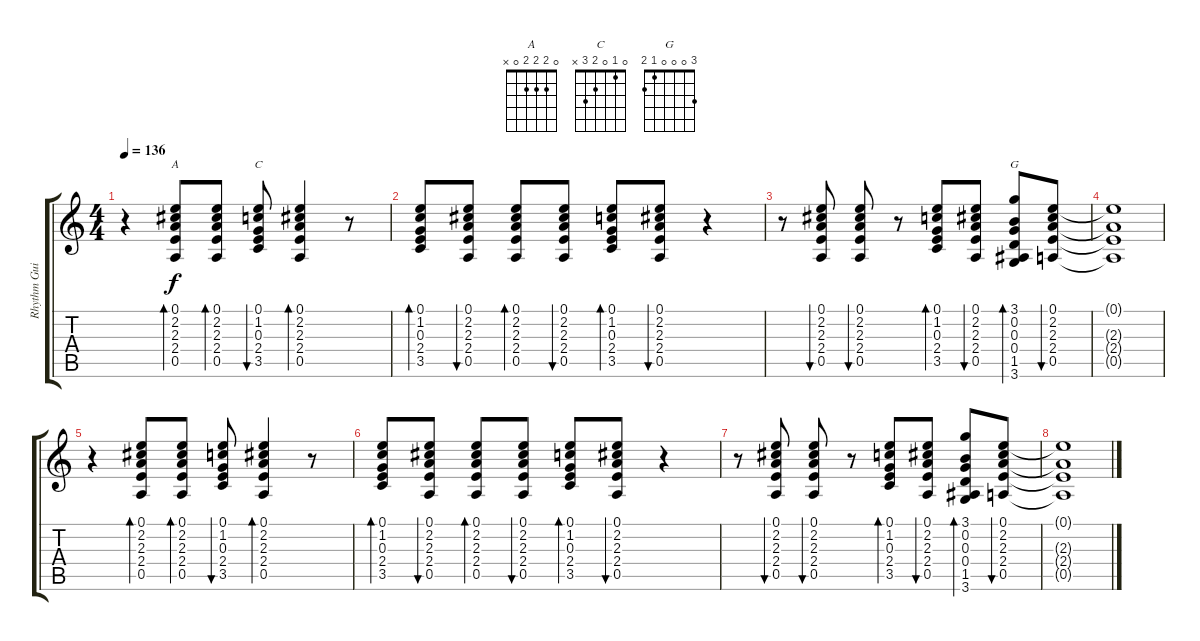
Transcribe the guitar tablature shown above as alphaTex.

\track ("Rhythm Guitar" "Rhythm Gui") {instrument overdrivenguitar}
\staff {score tabs}
\tuning (E4 B3 G3 D3 A2 E2) {hide}
\chord ("A" 0 2 2 2 0 x)
\chord ("C" 0 1 0 2 3 x)
\chord ("G" 3 0 0 0 1 2)
\ts (4 4)
\tempo 136
\clef g2
\ks c
r.4{dy f} (0.1 2.2 2.3 2.4 0.5).8{bd 60 ch "A"} (0.1 2.2 2.3 2.4 0.5).8{bd 60} (0.1 1.2 0.3 2.4 3.5).8{bu 60 ch "C"} (0.1 2.2 2.3 2.4 0.5).4{bd 60} r.8 |
(0.1 1.2 0.3 2.4 3.5).8{bd 60} (0.1 2.2 2.3 2.4 0.5).8{bu 60} (0.1 2.2 2.3 2.4 0.5).8{bd 60} (0.1 2.2 2.3 2.4 0.5).8{bu 60} (0.1 1.2 0.3 2.4 3.5).8{bd 60} (0.1 2.2 2.3 2.4 0.5).8{bu 60} r.4 |
r.8 (0.1 2.2 2.3 2.4 0.5).8{bu 60} (0.1 2.2 2.3 2.4 0.5).8{bu 60} r.8 (0.1 1.2 0.3 2.4 3.5).8{bd 60} (0.1 2.2 2.3 2.4 0.5).8{bu 60} (3.1 0.2 0.3 0.4 1.5 3.6).8{bd 60 ch "G"} (0.1 2.2 2.3 2.4 0.5).8{bu 60} |
(0.1{t} 2.3{t} 2.4{t} 0.5{t}).1 |
r.4 (0.1 2.2 2.3 2.4 0.5).8{bd 60} (0.1 2.2 2.3 2.4 0.5).8{bd 60} (0.1 1.2 0.3 2.4 3.5).8{bu 60} (0.1 2.2 2.3 2.4 0.5).4{bd 60} r.8 |
(0.1 1.2 0.3 2.4 3.5).8{bd 60} (0.1 2.2 2.3 2.4 0.5).8{bu 60} (0.1 2.2 2.3 2.4 0.5).8{bd 60} (0.1 2.2 2.3 2.4 0.5).8{bu 60} (0.1 1.2 0.3 2.4 3.5).8{bd 60} (0.1 2.2 2.3 2.4 0.5).8{bu 60} r.4 |
r.8 (0.1 2.2 2.3 2.4 0.5).8{bu 60} (0.1 2.2 2.3 2.4 0.5).8{bu 60} r.8 (0.1 1.2 0.3 2.4 3.5).8{bd 60} (0.1 2.2 2.3 2.4 0.5).8{bu 60} (3.1 0.2 0.3 0.4 1.5 3.6).8{bd 60} (0.1 2.2 2.3 2.4 0.5).8{bu 60} |
(0.1{t} 2.3{t} 2.4{t} 0.5{t}).1
